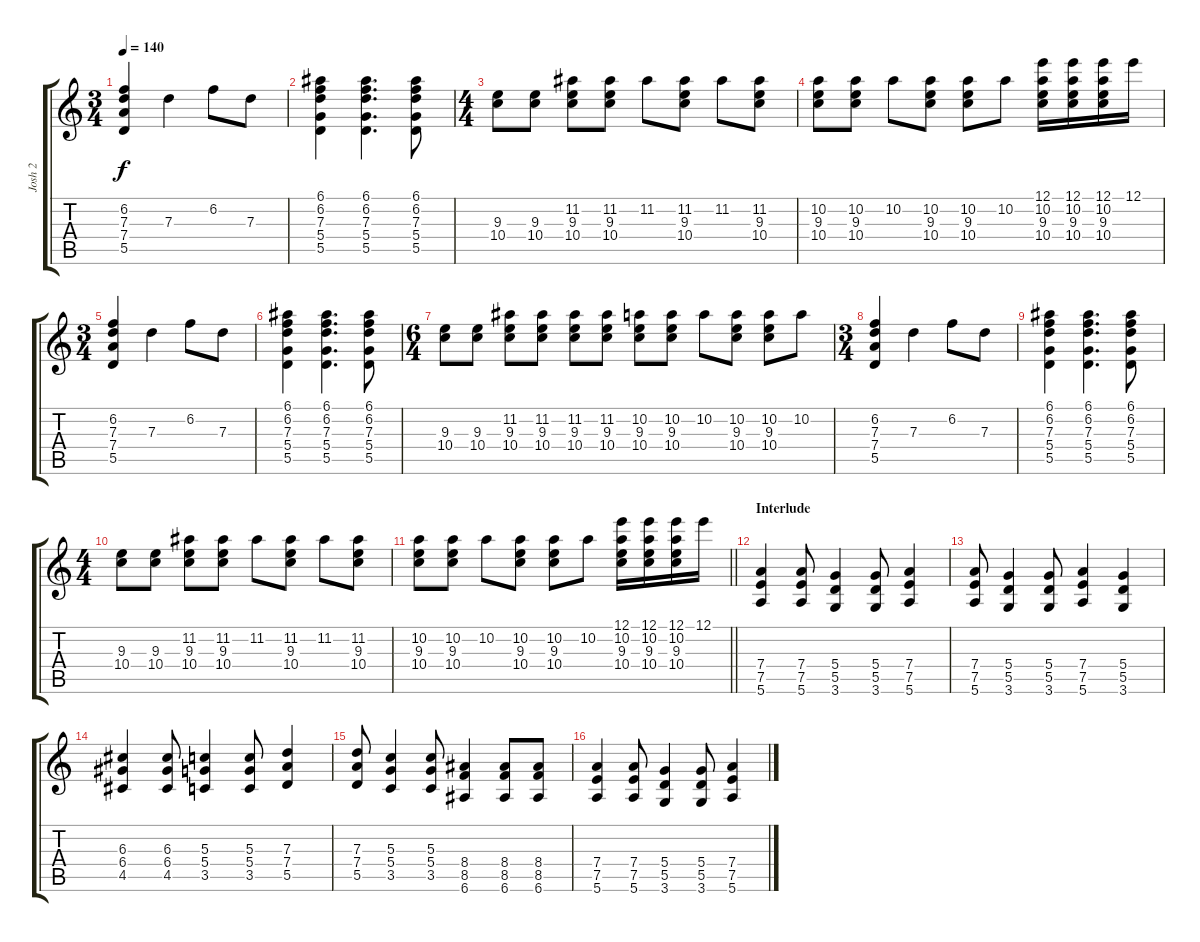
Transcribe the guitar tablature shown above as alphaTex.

\track ("Josh 2" "Josh 2") {instrument electricguitarclean}
\staff {score tabs}
\tuning (E4 B3 G3 D3 A2 E2) {hide}
\ts (3 4)
\tempo 140
\clef g2
\ks c
(6.2 7.3 7.4 5.5).4{dy f volume 16 balance 8} 7.3.4 6.2.8 7.3.8 |
(6.1 6.2 7.3 5.4 5.5).4 (6.1 6.2 7.3 5.4 5.5).4{d} (6.1 6.2 7.3 5.4 5.5).8 |
\ts (4 4)
(9.3 10.4).8 (9.3 10.4).8 (11.2 9.3 10.4).8 (11.2 9.3 10.4).8 11.2.8 (11.2 9.3 10.4).8 11.2.8 (11.2 9.3 10.4).8 |
(10.2 9.3 10.4).8 (10.2 9.3 10.4).8 10.2.8 (10.2 9.3 10.4).8 (10.2 9.3 10.4).8 10.2.8 (12.1 10.2 9.3 10.4).16 (12.1 10.2 9.3 10.4).16 (12.1 10.2 9.3 10.4).16 12.1.16 |
\ts (3 4)
(6.2 7.3 7.4 5.5).4{volume 16 balance 8} 7.3.4 6.2.8 7.3.8 |
(6.1 6.2 7.3 5.4 5.5).4 (6.1 6.2 7.3 5.4 5.5).4{d} (6.1 6.2 7.3 5.4 5.5).8 |
\ts (6 4)
(9.3 10.4).8 (9.3 10.4).8 (11.2 9.3 10.4).8 (11.2 9.3 10.4).8 (11.2 9.3 10.4).8 (11.2 9.3 10.4).8 (10.2 9.3 10.4).8 (10.2 9.3 10.4).8 10.2.8 (10.2 9.3 10.4).8 (10.2 9.3 10.4).8 10.2.8 |
\ts (3 4)
(6.2 7.3 7.4 5.5).4{volume 16 balance 8} 7.3.4 6.2.8 7.3.8 |
(6.1 6.2 7.3 5.4 5.5).4 (6.1 6.2 7.3 5.4 5.5).4{d} (6.1 6.2 7.3 5.4 5.5).8 |
\ts (4 4)
(9.3 10.4).8 (9.3 10.4).8 (11.2 9.3 10.4).8 (11.2 9.3 10.4).8 11.2.8 (11.2 9.3 10.4).8 11.2.8 (11.2 9.3 10.4).8 |
\barLineRight lightlight
(10.2 9.3 10.4).8 (10.2 9.3 10.4).8 10.2.8 (10.2 9.3 10.4).8 (10.2 9.3 10.4).8 10.2.8 (12.1 10.2 9.3 10.4).16 (12.1 10.2 9.3 10.4).16 (12.1 10.2 9.3 10.4).16 12.1.16 |
\section ("" "Interlude")
(7.4 7.5 5.6).4 (7.4 7.5 5.6).8 (5.4 5.5 3.6).4 (5.4 5.5 3.6).8 (7.4 7.5 5.6).4 |
(7.4 7.5 5.6).8 (5.4 5.5 3.6).4 (5.4 5.5 3.6).8 (7.4 7.5 5.6).4 (5.4 5.5 3.6).4 |
(6.3 6.4 4.5).4 (6.3 6.4 4.5).8 (5.3 5.4 3.5).4 (5.3 5.4 3.5).8 (7.3 7.4 5.5).4 |
(7.3 7.4 5.5).8 (5.3 5.4 3.5).4 (5.3 5.4 3.5).8 (8.4 8.5 6.6).4 (8.4 8.5 6.6).8 (8.4 8.5 6.6).8 |
(7.4 7.5 5.6).4 (7.4 7.5 5.6).8 (5.4 5.5 3.6).4 (5.4 5.5 3.6).8 (7.4 7.5 5.6).4
